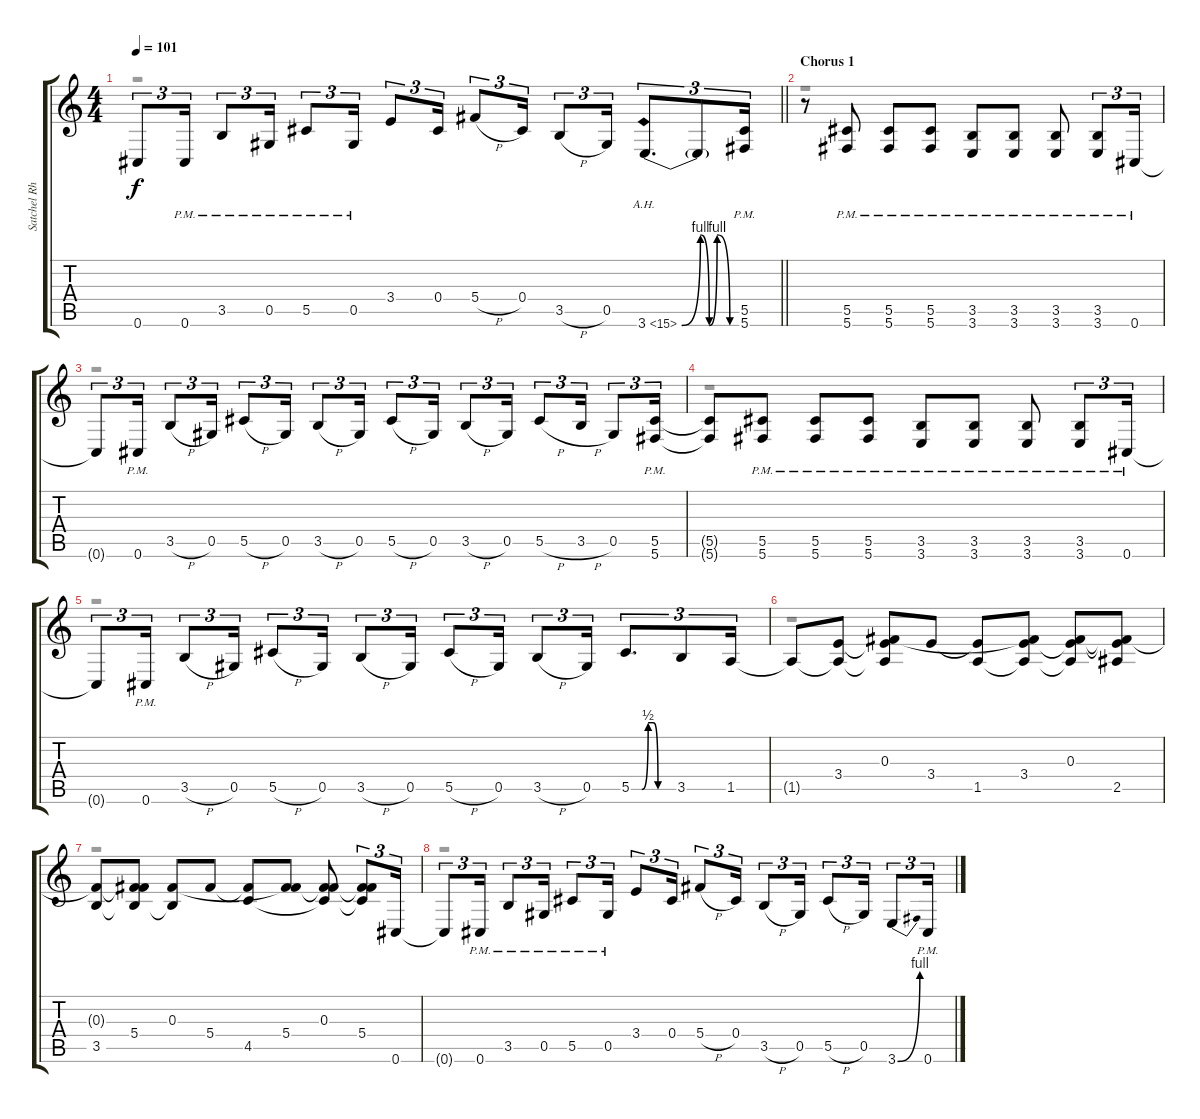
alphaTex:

\track ("Satchel Rhythm" "Satchel Rh") {instrument distortionguitar}
\staff {score tabs}
\tuning (Eb4 Bb3 Gb3 Db3 Ab2 Db2) {hide}
\voice
\ts (4 4)
\tempo 101
\clef g2
\barLineRight lightlight
\ks c
0.6{t}.8{tu (3 2) dy f} 0.6{pm}.16{tu (3 2)} 3.5{pm}.8{tu (3 2)} 0.5{pm}.16{tu (3 2)} 5.5{pm}.8{tu (3 2)} 0.5{pm}.16{tu (3 2)} 3.4.8{tu (3 2)} 0.4.16{tu (3 2)} 5.4{h}.8{tu (3 2)} 0.4.16{tu (3 2)} 3.5{h}.8{tu (3 2)} 0.5.16{tu (3 2)} 3.6{be (custom 0 0 19 4 28 0 36 4 49 0 60 0) ah 12}.8{d tu (3 2)} 3.6{t}.8{tu (3 2)} (5.5{pm} 5.6{pm}).16{tu (3 2)} |
\section ("" "Chorus 1")
r.8 (5.5{pm} 5.6{pm}).8 (5.5{pm} 5.6{pm}).8 (5.5{pm} 5.6{pm}).8 (3.5{pm} 3.6{pm}).8 (3.5{pm} 3.6{pm}).8 (3.5{pm} 3.6{pm}).8 (3.5 3.6{pm}).8{tu (3 2)} 0.6{pm}.16{tu (3 2)} |
0.6{t}.8{tu (3 2)} 0.6{pm}.16{tu (3 2)} 3.5{h}.8{tu (3 2)} 0.5.16{tu (3 2)} 5.5{h}.8{tu (3 2)} 0.5.16{tu (3 2)} 3.5{h}.8{tu (3 2)} 0.5.16{tu (3 2)} 5.5{h}.8{tu (3 2)} 0.5.16{tu (3 2)} 3.5{h}.8{tu (3 2)} 0.5.16{tu (3 2)} 5.5{h}.8{tu (3 2)} 3.5{h}.16{tu (3 2)} 0.5.8{tu (3 2)} (5.5{pm} 5.6{pm}).16{tu (3 2)} |
(5.5{t} 5.6{t}).8 (5.5{pm} 5.6{pm}).8 (5.5{pm} 5.6{pm}).8 (5.5{pm} 5.6{pm}).8 (3.5{pm} 3.6{pm}).8 (3.5{pm} 3.6{pm}).8 (3.5{pm} 3.6{pm}).8 (3.5{pm} 3.6{pm}).8{tu (3 2)} 0.6{pm}.16{tu (3 2)} |
0.6{t}.8{tu (3 2)} 0.6{pm}.16{tu (3 2)} 3.5{h}.8{tu (3 2)} 0.5.16{tu (3 2)} 5.5{h}.8{tu (3 2)} 0.5.16{tu (3 2)} 3.5{h}.8{tu (3 2)} 0.5.16{tu (3 2)} 5.5{h}.8{tu (3 2)} 0.5.16{tu (3 2)} 3.5{h}.8{tu (3 2)} 0.5.16{tu (3 2)} 5.5{be (custom 0 0 15 0 24 2 31 2 38 0 40 0 45 0 60 0)}.8{d tu (3 2)} 3.5.8{tu (3 2)} 1.5.16{tu (3 2)} |
1.5{t}.8 (3.4 1.5{t}).8 (0.3 3.4{t} 1.5{t}).8 3.4.8 (3.4{t} 1.5).8 (0.3{t} 3.4 1.5{t}).8 (0.3 3.4{t} 1.5{t}).8 (0.3{t} 3.4{t} 2.5).8 |
(0.3{t} 3.5).8 (0.3{t} 5.4 3.5{t}).8 (0.3 3.5{t}).8 5.4.8 (5.4{t} 4.5).8 (0.3{t} 5.4).8 (0.3 5.4{t} 4.5{t}).8 (0.3{t} 5.4 4.5{t}).8{tu (3 2)} 0.6.16{tu (3 2)} |
0.6{t}.8{tu (3 2)} 0.6{pm}.16{tu (3 2)} 3.5{pm}.8{tu (3 2)} 0.5{pm}.16{tu (3 2)} 5.5{pm}.8{tu (3 2)} 0.5{pm}.16{tu (3 2)} 3.4.8{tu (3 2)} 0.4.16{tu (3 2)} 5.4{h}.8{tu (3 2)} 0.4.16{tu (3 2)} 3.5{h}.8{tu (3 2)} 0.5.16{tu (3 2)} 5.5{h}.8{tu (3 2)} 0.5.16{tu (3 2)} 3.6{be (bend 0 0 60 4)}.8{tu (3 2)} 0.6{pm}.16{tu (3 2)}
\voice
\clef g2
\ottava regular
\simile none
\barLineRight lightlight
\ks c
r.1{dy f} |
r.1 |
r.1 |
r.1 |
r.1 |
r.1 |
r.1 |
r.1
